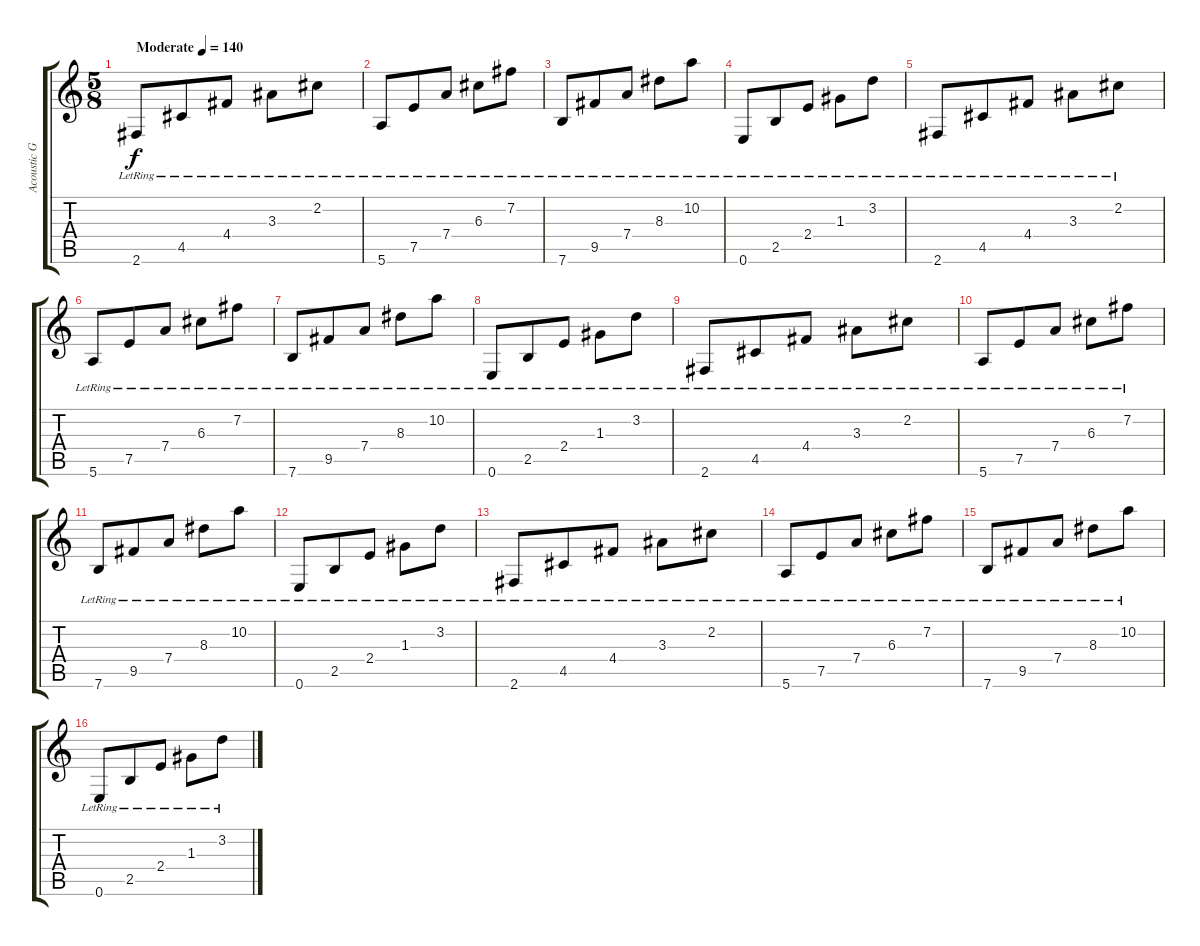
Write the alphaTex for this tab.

\track ("Acoustic Guitar" "Acoustic G") {instrument acousticguitarsteel}
\staff {score tabs}
\tuning (E4 B3 G3 D3 A2 E2) {hide}
\ts (5 8)
\tempo (140 "Moderate")
\clef g2
\ks c
2.6{lr}.8{dy f instrument acousticguitarsteel} 4.5{lr}.8 4.4{lr}.8 3.3{lr}.8 2.2{lr}.8 |
5.6{lr}.8 7.5{lr}.8 7.4{lr}.8 6.3{lr}.8 7.2{lr}.8 |
7.6{lr}.8 9.5{lr}.8 7.4{lr}.8 8.3{lr}.8 10.2{lr}.8 |
0.6{lr}.8 2.5{lr}.8 2.4{lr}.8 1.3{lr}.8 3.2{lr}.8 |
2.6{lr}.8 4.5{lr}.8 4.4{lr}.8 3.3{lr}.8 2.2{lr}.8 |
5.6{lr}.8 7.5{lr}.8 7.4{lr}.8 6.3{lr}.8 7.2{lr}.8 |
7.6{lr}.8 9.5{lr}.8 7.4{lr}.8 8.3{lr}.8 10.2{lr}.8 |
0.6{lr}.8 2.5{lr}.8 2.4{lr}.8 1.3{lr}.8 3.2{lr}.8 |
2.6{lr}.8 4.5{lr}.8 4.4{lr}.8 3.3{lr}.8 2.2{lr}.8 |
5.6{lr}.8 7.5{lr}.8 7.4{lr}.8 6.3{lr}.8 7.2{lr}.8 |
7.6{lr}.8 9.5{lr}.8 7.4{lr}.8 8.3{lr}.8 10.2{lr}.8 |
0.6{lr}.8 2.5{lr}.8 2.4{lr}.8 1.3{lr}.8 3.2{lr}.8 |
2.6{lr}.8 4.5{lr}.8 4.4{lr}.8 3.3{lr}.8 2.2{lr}.8 |
5.6{lr}.8 7.5{lr}.8 7.4{lr}.8 6.3{lr}.8 7.2{lr}.8 |
7.6{lr}.8 9.5{lr}.8 7.4{lr}.8 8.3{lr}.8 10.2{lr}.8 |
0.6{lr}.8 2.5{lr}.8 2.4{lr}.8 1.3{lr}.8 3.2{lr}.8
